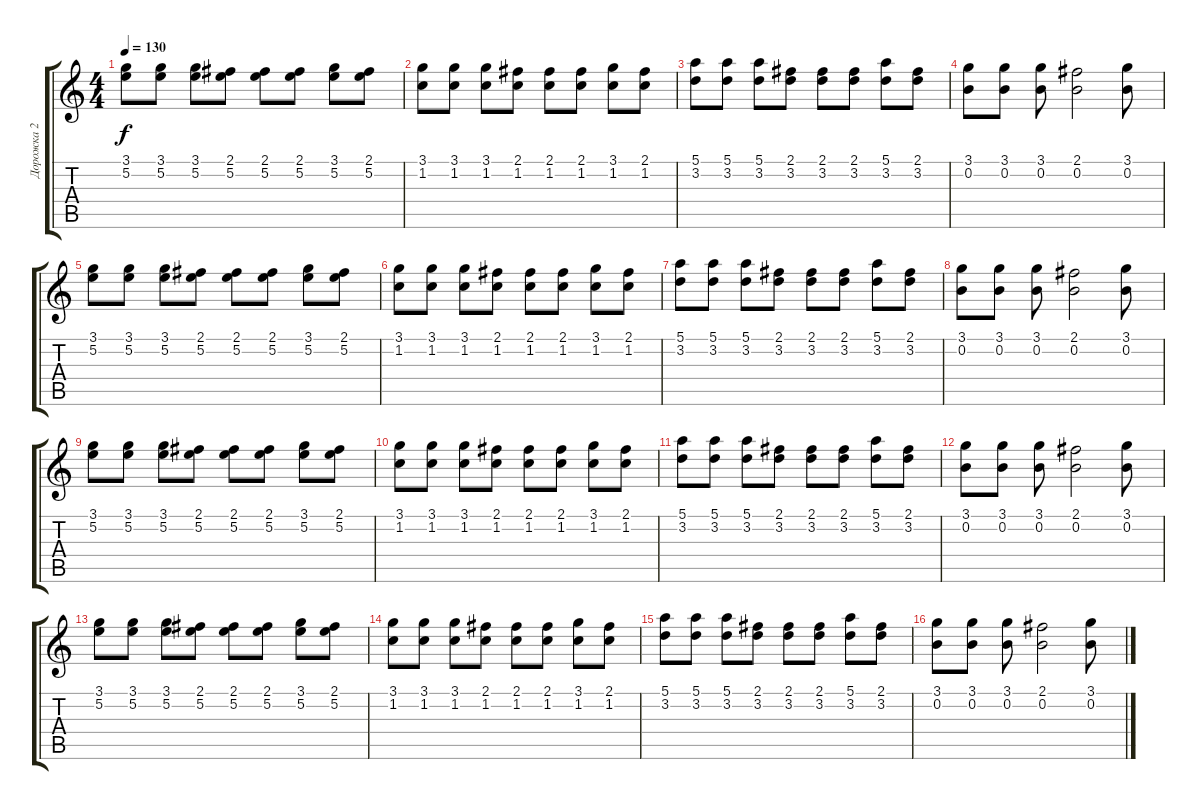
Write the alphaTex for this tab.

\track ("Дорожка 2" "Дорожка 2") {instrument distortionguitar}
\staff {score tabs}
\tuning (E4 B3 G3 D3 A2 E2) {hide}
\ts (4 4)
\tempo 130
\clef g2
\ks c
(3.1 5.2).8{dy f} (3.1 5.2).8 (3.1 5.2).8 (2.1 5.2).8 (2.1 5.2).8 (2.1 5.2).8 (3.1 5.2).8 (2.1 5.2).8 |
(3.1 1.2).8 (3.1 1.2).8 (3.1 1.2).8 (2.1 1.2).8 (2.1 1.2).8 (2.1 1.2).8 (3.1 1.2).8 (2.1 1.2).8 |
(5.1 3.2).8 (5.1 3.2).8 (5.1 3.2).8 (2.1 3.2).8 (2.1 3.2).8 (2.1 3.2).8 (5.1 3.2).8 (2.1 3.2).8 |
(3.1 0.2).8 (3.1 0.2).8 (3.1 0.2).8 (2.1 0.2).2 (3.1 0.2).8 |
(3.1 5.2).8 (3.1 5.2).8 (3.1 5.2).8 (2.1 5.2).8 (2.1 5.2).8 (2.1 5.2).8 (3.1 5.2).8 (2.1 5.2).8 |
(3.1 1.2).8 (3.1 1.2).8 (3.1 1.2).8 (2.1 1.2).8 (2.1 1.2).8 (2.1 1.2).8 (3.1 1.2).8 (2.1 1.2).8 |
(5.1 3.2).8 (5.1 3.2).8 (5.1 3.2).8 (2.1 3.2).8 (2.1 3.2).8 (2.1 3.2).8 (5.1 3.2).8 (2.1 3.2).8 |
(3.1 0.2).8 (3.1 0.2).8 (3.1 0.2).8 (2.1 0.2).2 (3.1 0.2).8 |
(3.1 5.2).8 (3.1 5.2).8 (3.1 5.2).8 (2.1 5.2).8 (2.1 5.2).8 (2.1 5.2).8 (3.1 5.2).8 (2.1 5.2).8 |
(3.1 1.2).8 (3.1 1.2).8 (3.1 1.2).8 (2.1 1.2).8 (2.1 1.2).8 (2.1 1.2).8 (3.1 1.2).8 (2.1 1.2).8 |
(5.1 3.2).8 (5.1 3.2).8 (5.1 3.2).8 (2.1 3.2).8 (2.1 3.2).8 (2.1 3.2).8 (5.1 3.2).8 (2.1 3.2).8 |
(3.1 0.2).8 (3.1 0.2).8 (3.1 0.2).8 (2.1 0.2).2 (3.1 0.2).8 |
(3.1 5.2).8 (3.1 5.2).8 (3.1 5.2).8 (2.1 5.2).8 (2.1 5.2).8 (2.1 5.2).8 (3.1 5.2).8 (2.1 5.2).8 |
(3.1 1.2).8 (3.1 1.2).8 (3.1 1.2).8 (2.1 1.2).8 (2.1 1.2).8 (2.1 1.2).8 (3.1 1.2).8 (2.1 1.2).8 |
(5.1 3.2).8 (5.1 3.2).8 (5.1 3.2).8 (2.1 3.2).8 (2.1 3.2).8 (2.1 3.2).8 (5.1 3.2).8 (2.1 3.2).8 |
(3.1 0.2).8 (3.1 0.2).8 (3.1 0.2).8 (2.1 0.2).2 (3.1 0.2).8
